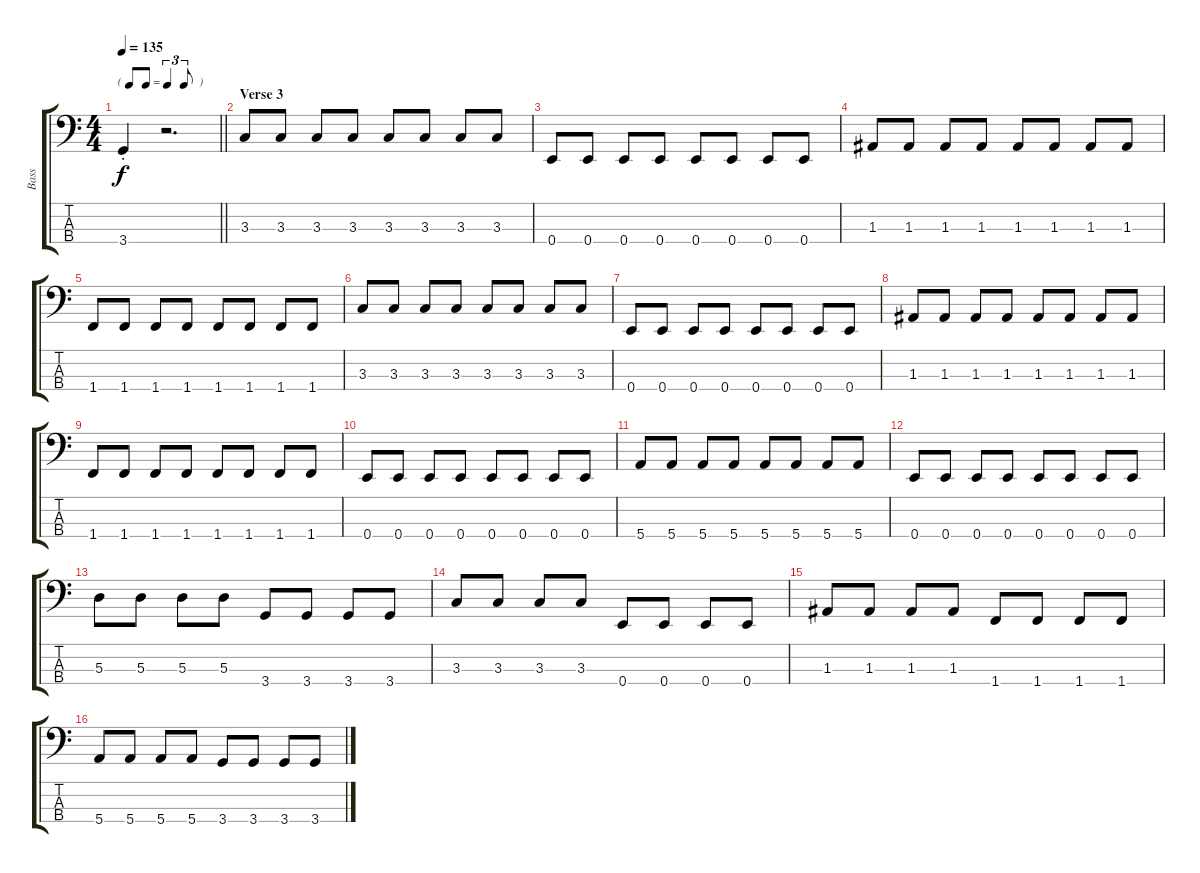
\track ("Bass" "Bass") {instrument electricbassfinger}
\staff {score tabs}
\tuning (G2 D2 A1 E1) {hide}
\ts (4 4)
\tf triplet8th
\tempo 135
\clef f4
\barLineRight lightlight
\ks c
3.4{st}.4{dy f} r.2{d} |
\section ("" "Verse 3")
3.3.8 3.3.8 3.3.8 3.3.8 3.3.8 3.3.8 3.3.8 3.3.8 |
0.4.8 0.4.8 0.4.8 0.4.8 0.4.8 0.4.8 0.4.8 0.4.8 |
1.3.8 1.3.8 1.3.8 1.3.8 1.3.8 1.3.8 1.3.8 1.3.8 |
1.4.8 1.4.8 1.4.8 1.4.8 1.4.8 1.4.8 1.4.8 1.4.8 |
3.3.8 3.3.8 3.3.8 3.3.8 3.3.8 3.3.8 3.3.8 3.3.8 |
0.4.8 0.4.8 0.4.8 0.4.8 0.4.8 0.4.8 0.4.8 0.4.8 |
1.3.8 1.3.8 1.3.8 1.3.8 1.3.8 1.3.8 1.3.8 1.3.8 |
1.4.8 1.4.8 1.4.8 1.4.8 1.4.8 1.4.8 1.4.8 1.4.8 |
0.4.8 0.4.8 0.4.8 0.4.8 0.4.8 0.4.8 0.4.8 0.4.8 |
5.4.8 5.4.8 5.4.8 5.4.8 5.4.8 5.4.8 5.4.8 5.4.8 |
0.4.8 0.4.8 0.4.8 0.4.8 0.4.8 0.4.8 0.4.8 0.4.8 |
5.3.8 5.3.8 5.3.8 5.3.8 3.4.8 3.4.8 3.4.8 3.4.8 |
3.3.8 3.3.8 3.3.8 3.3.8 0.4.8 0.4.8 0.4.8 0.4.8 |
1.3.8 1.3.8 1.3.8 1.3.8 1.4.8 1.4.8 1.4.8 1.4.8 |
5.4.8 5.4.8 5.4.8 5.4.8 3.4.8 3.4.8 3.4.8 3.4.8
